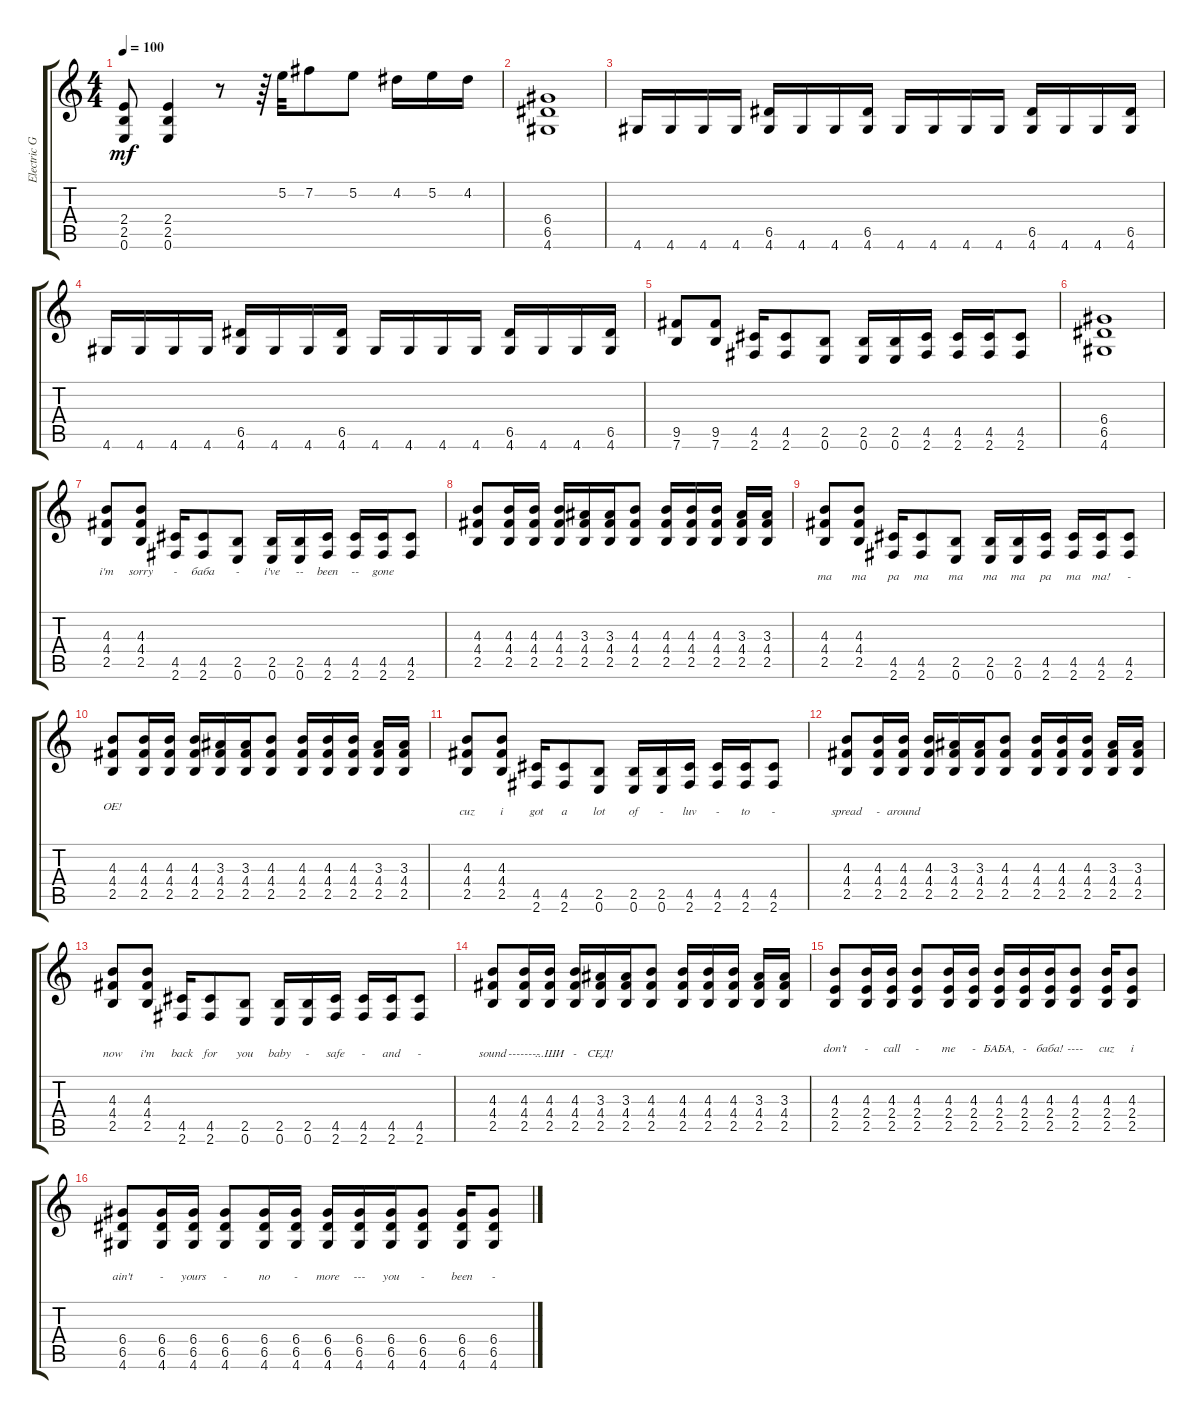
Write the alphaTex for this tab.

\track ("Electric Guitar" "Electric G") {instrument distortionguitar}
\staff {score tabs}
\tuning (E4 B3 G3 D3 A2 E2) {hide}
\ts (4 4)
\tempo 100
\clef g2
\ks c
(2.4 2.5 0.6).8{dy mf instrument distortionguitar} (2.4 2.5 0.6).4 r.8 r.64 5.2.32 7.2.8 5.2.8 4.2.16 5.2.16 4.2.16 |
(6.4 6.5 4.6).1 |
4.6.16 4.6.16 4.6.16 4.6.16 (6.5 4.6).16 4.6.16 4.6.16 (6.5 4.6).16 4.6.16 4.6.16 4.6.16 4.6.16 (6.5 4.6).16 4.6.16 4.6.16 (6.5 4.6).16 |
4.6.16 4.6.16 4.6.16 4.6.16 (6.5 4.6).16 4.6.16 4.6.16 (6.5 4.6).16 4.6.16 4.6.16 4.6.16 4.6.16 (6.5 4.6).16 4.6.16 4.6.16 (6.5 4.6).16 |
(9.5 7.6).8 (9.5 7.6).8 (4.5 2.6).16 (4.5 2.6).8 (2.5 0.6).8 (2.5 0.6).16 (2.5 0.6).16 (4.5 2.6).16 (4.5 2.6).16 (4.5 2.6).16 (4.5 2.6).8 |
(6.4 6.5 4.6).1 |
(4.3 4.4 2.5).8{lyrics (0 "i'm") lyrics (1 "") lyrics (2 "") lyrics (3 "") lyrics (4 "")} (4.3 4.4 2.5).8{lyrics (0 "sorry") lyrics (1 "") lyrics (2 "") lyrics (3 "") lyrics (4 "")} (4.5 2.6).16{lyrics (0 "-") lyrics (1 "") lyrics (2 "") lyrics (3 "") lyrics (4 "")} (4.5 2.6).8{lyrics (0 "баба") lyrics (1 "") lyrics (2 "") lyrics (3 "") lyrics (4 "")} (2.5 0.6).8{lyrics (0 "-") lyrics (1 "") lyrics (2 "") lyrics (3 "") lyrics (4 "")} (2.5 0.6).16{lyrics (0 "i've") lyrics (1 "") lyrics (2 "") lyrics (3 "") lyrics (4 "")} (2.5 0.6).16{lyrics (0 "--") lyrics (1 "") lyrics (2 "") lyrics (3 "") lyrics (4 "")} (4.5 2.6).16{lyrics (0 "been") lyrics (1 "") lyrics (2 "") lyrics (3 "") lyrics (4 "")} (4.5 2.6).16{lyrics (0 "--") lyrics (1 "") lyrics (2 "") lyrics (3 "") lyrics (4 "")} (4.5 2.6).16{lyrics (0 "gone") lyrics (1 "") lyrics (2 "") lyrics (3 "") lyrics (4 "")} (4.5 2.6).8 |
(4.3 4.4 2.5).8 (4.3 4.4 2.5).16 (4.3 4.4 2.5).16 (4.3 4.4 2.5).16 (3.3 4.4 2.5).16 (3.3 4.4 2.5).16 (4.3 4.4 2.5).8 (4.3 4.4 2.5).16 (4.3 4.4 2.5).16 (4.3 4.4 2.5).16 (3.3 4.4 2.5).16 (3.3 4.4 2.5).16 |
(4.3 4.4 2.5).8{lyrics (0 "") lyrics (1 "та") lyrics (2 "") lyrics (3 "") lyrics (4 "")} (4.3 4.4 2.5).8{lyrics (0 "") lyrics (1 "та") lyrics (2 "") lyrics (3 "") lyrics (4 "")} (4.5 2.6).16{lyrics (0 "") lyrics (1 "ра") lyrics (2 "") lyrics (3 "") lyrics (4 "")} (4.5 2.6).8{lyrics (0 "") lyrics (1 "та") lyrics (2 "") lyrics (3 "") lyrics (4 "")} (2.5 0.6).8{lyrics (0 "") lyrics (1 "та") lyrics (2 "") lyrics (3 "") lyrics (4 "")} (2.5 0.6).16{lyrics (0 "") lyrics (1 "та") lyrics (2 "") lyrics (3 "") lyrics (4 "")} (2.5 0.6).16{lyrics (0 "") lyrics (1 "та") lyrics (2 "") lyrics (3 "") lyrics (4 "")} (4.5 2.6).16{lyrics (0 "") lyrics (1 "ра") lyrics (2 "") lyrics (3 "") lyrics (4 "")} (4.5 2.6).16{lyrics (0 "") lyrics (1 "та") lyrics (2 "") lyrics (3 "") lyrics (4 "")} (4.5 2.6).16{lyrics (0 "") lyrics (1 "та!") lyrics (2 "") lyrics (3 "") lyrics (4 "")} (4.5 2.6).8{lyrics (0 "") lyrics (1 "-") lyrics (2 "") lyrics (3 "") lyrics (4 "")} |
(4.3 4.4 2.5).8{lyrics (0 "") lyrics (1 "ОЕ!") lyrics (2 "") lyrics (3 "") lyrics (4 "")} (4.3 4.4 2.5).16 (4.3 4.4 2.5).16 (4.3 4.4 2.5).16 (3.3 4.4 2.5).16 (3.3 4.4 2.5).16 (4.3 4.4 2.5).8 (4.3 4.4 2.5).16 (4.3 4.4 2.5).16 (4.3 4.4 2.5).16 (3.3 4.4 2.5).16 (3.3 4.4 2.5).16 |
(4.3 4.4 2.5).8{lyrics (0 "") lyrics (1 "") lyrics (2 "cuz") lyrics (3 "") lyrics (4 "")} (4.3 4.4 2.5).8{lyrics (0 "") lyrics (1 "") lyrics (2 "i") lyrics (3 "") lyrics (4 "")} (4.5 2.6).16{lyrics (0 "") lyrics (1 "") lyrics (2 "got") lyrics (3 "") lyrics (4 "")} (4.5 2.6).8{lyrics (0 "") lyrics (1 "") lyrics (2 "a") lyrics (3 "") lyrics (4 "")} (2.5 0.6).8{lyrics (0 "") lyrics (1 "") lyrics (2 "lot") lyrics (3 "") lyrics (4 "")} (2.5 0.6).16{lyrics (0 "") lyrics (1 "") lyrics (2 "of") lyrics (3 "") lyrics (4 "")} (2.5 0.6).16{lyrics (0 "") lyrics (1 "") lyrics (2 "-") lyrics (3 "") lyrics (4 "")} (4.5 2.6).16{lyrics (0 "") lyrics (1 "") lyrics (2 "luv") lyrics (3 "") lyrics (4 "")} (4.5 2.6).16{lyrics (0 "") lyrics (1 "") lyrics (2 "-") lyrics (3 "") lyrics (4 "")} (4.5 2.6).16{lyrics (0 "") lyrics (1 "") lyrics (2 "to") lyrics (3 "") lyrics (4 "")} (4.5 2.6).8{lyrics (0 "") lyrics (1 "") lyrics (2 "-") lyrics (3 "") lyrics (4 "")} |
(4.3 4.4 2.5).8{lyrics (0 "") lyrics (1 "") lyrics (2 "spread") lyrics (3 "") lyrics (4 "")} (4.3 4.4 2.5).16{lyrics (0 "") lyrics (1 "") lyrics (2 "-") lyrics (3 "") lyrics (4 "")} (4.3 4.4 2.5).16{lyrics (0 "") lyrics (1 "") lyrics (2 "around") lyrics (3 "") lyrics (4 "")} (4.3 4.4 2.5).16 (3.3 4.4 2.5).16 (3.3 4.4 2.5).16 (4.3 4.4 2.5).8 (4.3 4.4 2.5).16 (4.3 4.4 2.5).16 (4.3 4.4 2.5).16 (3.3 4.4 2.5).16 (3.3 4.4 2.5).16 |
(4.3 4.4 2.5).8{lyrics (0 "") lyrics (1 "") lyrics (2 "") lyrics (3 "") lyrics (4 "now")} (4.3 4.4 2.5).8{lyrics (0 "") lyrics (1 "") lyrics (2 "") lyrics (3 "") lyrics (4 "i'm")} (4.5 2.6).16{lyrics (0 "") lyrics (1 "") lyrics (2 "") lyrics (3 "") lyrics (4 "back")} (4.5 2.6).8{lyrics (0 "") lyrics (1 "") lyrics (2 "") lyrics (3 "") lyrics (4 "for")} (2.5 0.6).8{lyrics (0 "") lyrics (1 "") lyrics (2 "") lyrics (3 "") lyrics (4 "you")} (2.5 0.6).16{lyrics (0 "") lyrics (1 "") lyrics (2 "") lyrics (3 "") lyrics (4 "baby")} (2.5 0.6).16{lyrics (0 "") lyrics (1 "") lyrics (2 "") lyrics (3 "") lyrics (4 "-")} (4.5 2.6).16{lyrics (0 "") lyrics (1 "") lyrics (2 "") lyrics (3 "") lyrics (4 "safe")} (4.5 2.6).16{lyrics (0 "") lyrics (1 "") lyrics (2 "") lyrics (3 "") lyrics (4 "-")} (4.5 2.6).16{lyrics (0 "") lyrics (1 "") lyrics (2 "") lyrics (3 "") lyrics (4 "and")} (4.5 2.6).8{lyrics (0 "") lyrics (1 "") lyrics (2 "") lyrics (3 "") lyrics (4 "-")} |
(4.3 4.4 2.5).8{lyrics (0 "") lyrics (1 "") lyrics (2 "") lyrics (3 "") lyrics (4 "sound")} (4.3 4.4 2.5).16{lyrics (0 "") lyrics (1 "") lyrics (2 "") lyrics (3 "") lyrics (4 "--------")} (4.3 4.4 2.5).16{lyrics (0 "") lyrics (1 "") lyrics (2 "") lyrics (3 "") lyrics (4 "...ШИ")} (4.3 4.4 2.5).16{lyrics (0 "") lyrics (1 "") lyrics (2 "") lyrics (3 "") lyrics (4 "-")} (3.3 4.4 2.5).16{lyrics (0 "") lyrics (1 "") lyrics (2 "") lyrics (3 "") lyrics (4 "СЕД!")} (3.3 4.4 2.5).16 (4.3 4.4 2.5).8 (4.3 4.4 2.5).16 (4.3 4.4 2.5).16 (4.3 4.4 2.5).16 (3.3 4.4 2.5).16 (3.3 4.4 2.5).16 |
(4.3 2.4 2.5).8{lyrics (0 "") lyrics (1 "") lyrics (2 "") lyrics (3 "don't") lyrics (4 "")} (4.3 2.4 2.5).16{lyrics (0 "") lyrics (1 "") lyrics (2 "") lyrics (3 "-") lyrics (4 "")} (4.3 2.4 2.5).16{lyrics (0 "") lyrics (1 "") lyrics (2 "") lyrics (3 "call") lyrics (4 "")} (4.3 2.4 2.5).8{lyrics (0 "") lyrics (1 "") lyrics (2 "") lyrics (3 "-") lyrics (4 "")} (4.3 2.4 2.5).16{lyrics (0 "") lyrics (1 "") lyrics (2 "") lyrics (3 "me") lyrics (4 "")} (4.3 2.4 2.5).16{lyrics (0 "") lyrics (1 "") lyrics (2 "") lyrics (3 "-") lyrics (4 "")} (4.3 2.4 2.5).16{lyrics (0 "") lyrics (1 "") lyrics (2 "") lyrics (3 "БАБА,") lyrics (4 "")} (4.3 2.4 2.5).16{lyrics (0 "") lyrics (1 "") lyrics (2 "") lyrics (3 "-") lyrics (4 "")} (4.3 2.4 2.5).16{lyrics (0 "") lyrics (1 "") lyrics (2 "") lyrics (3 "баба!") lyrics (4 "")} (4.3 2.4 2.5).8{lyrics (0 "") lyrics (1 "") lyrics (2 "") lyrics (3 "----") lyrics (4 "")} (4.3 2.4 2.5).16{lyrics (0 "") lyrics (1 "") lyrics (2 "") lyrics (3 "cuz") lyrics (4 "")} (4.3 2.4 2.5).8{lyrics (0 "") lyrics (1 "") lyrics (2 "") lyrics (3 "i") lyrics (4 "")} |
(6.4 6.5 4.6).8{lyrics (0 "") lyrics (1 "") lyrics (2 "") lyrics (3 "ain't") lyrics (4 "")} (6.4 6.5 4.6).16{lyrics (0 "") lyrics (1 "") lyrics (2 "") lyrics (3 "-") lyrics (4 "")} (6.4 6.5 4.6).16{lyrics (0 "") lyrics (1 "") lyrics (2 "") lyrics (3 "yours") lyrics (4 "")} (6.4 6.5 4.6).8{lyrics (0 "") lyrics (1 "") lyrics (2 "") lyrics (3 "-") lyrics (4 "")} (6.4 6.5 4.6).16{lyrics (0 "") lyrics (1 "") lyrics (2 "") lyrics (3 "no") lyrics (4 "")} (6.4 6.5 4.6).16{lyrics (0 "") lyrics (1 "") lyrics (2 "") lyrics (3 "-") lyrics (4 "")} (6.4 6.5 4.6).16{lyrics (0 "") lyrics (1 "") lyrics (2 "") lyrics (3 "more") lyrics (4 "")} (6.4 6.5 4.6).16{lyrics (0 "") lyrics (1 "") lyrics (2 "") lyrics (3 "---") lyrics (4 "")} (6.4 6.5 4.6).16{lyrics (0 "") lyrics (1 "") lyrics (2 "") lyrics (3 "you") lyrics (4 "")} (6.4 6.5 4.6).8{lyrics (0 "") lyrics (1 "") lyrics (2 "") lyrics (3 "-") lyrics (4 "")} (6.4 6.5 4.6).16{lyrics (0 "") lyrics (1 "") lyrics (2 "") lyrics (3 "been") lyrics (4 "")} (6.4 6.5 4.6).8{lyrics (0 "") lyrics (1 "") lyrics (2 "") lyrics (3 "-") lyrics (4 "")}
